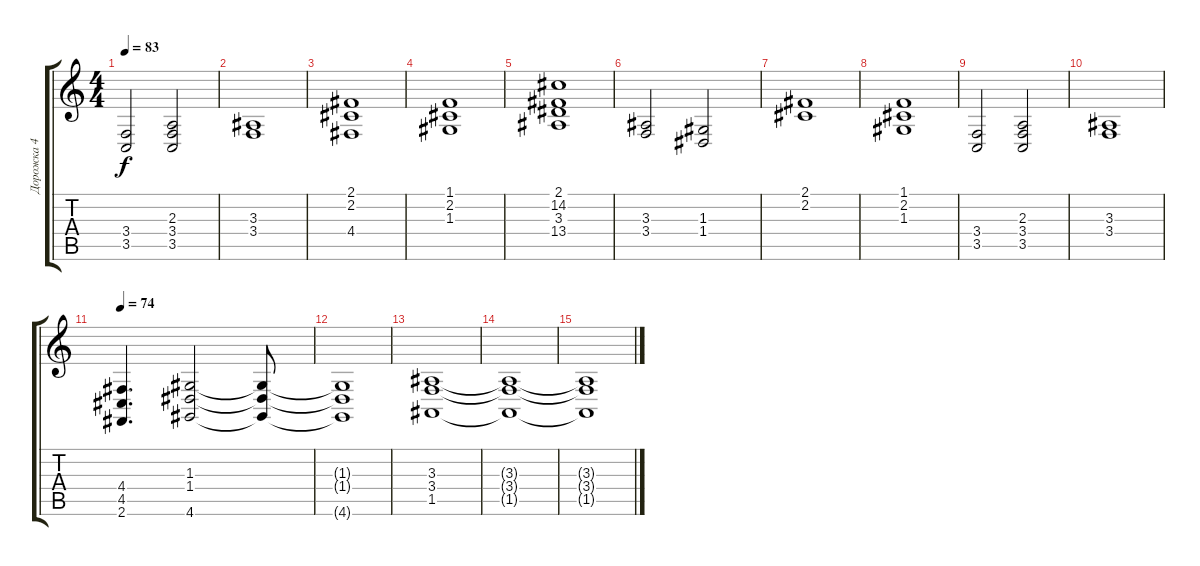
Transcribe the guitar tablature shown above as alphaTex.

\track ("Дорожка 4" "Дорожка 4") {instrument synthstrings1}
\staff {score tabs}
\tuning (E4 B3 G3 D3 A2 E2) {hide}
\ts (4 4)
\tempo 83
\clef g2
\ks c
(3.4 3.5).2{dy f} (2.3 3.4 3.5).2 |
(3.3 3.4).1 |
(2.1 2.2 4.4).1 |
(1.1 2.2 1.3).1 |
(2.1 14.2 3.3 13.4).1 |
(3.3 3.4).2 (1.3 1.4).2 |
(2.1 2.2).1 |
(1.1 2.2 1.3).1 |
(3.4 3.5).2 (2.3 3.4 3.5).2 |
(3.3 3.4).1 |
\tempo 74
(4.4 4.5 2.6).4{d} (1.3 1.4 4.6).2 (1.3{t} 1.4{t} 4.6{t}).8 |
(1.3{t} 1.4{t} 4.6{t}).1 |
(3.3 3.4 1.5).1{volume 0} |
(3.3{t} 3.4{t} 1.5{t}).1 |
(3.3{t} 3.4{t} 1.5{t}).1
